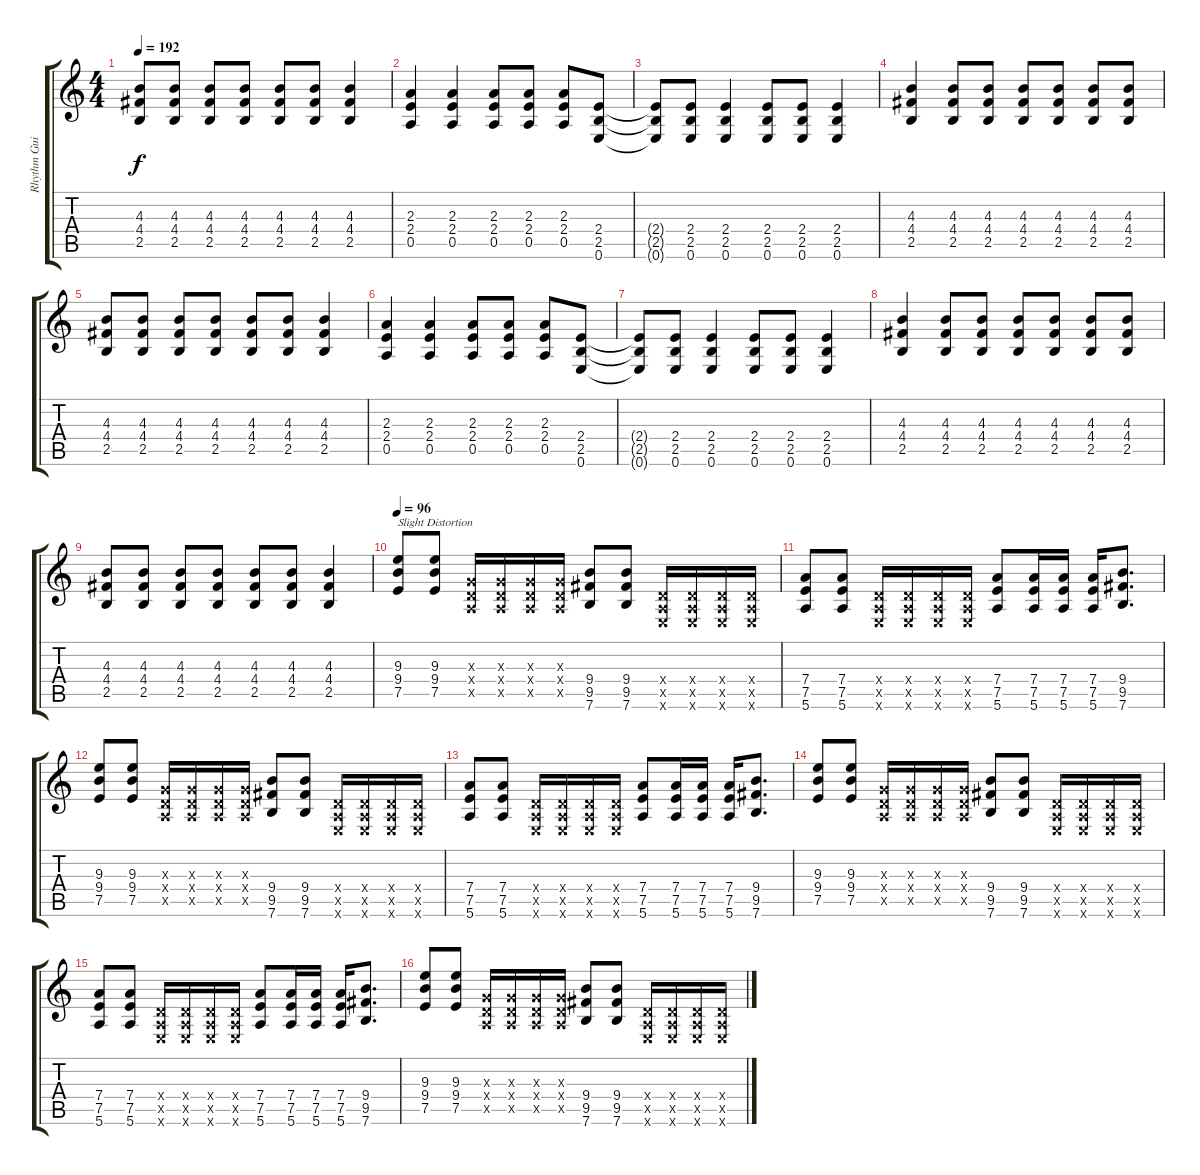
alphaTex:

\track ("Rhythm Guitar  " "Rhythm Gui") {instrument overdrivenguitar}
\staff {score tabs}
\tuning (E4 B3 G3 D3 A2 E2) {hide}
\ts (4 4)
\tempo 192
\clef g2
\ks c
(4.3 4.4 2.5).8{dy f} (4.3 4.4 2.5).8 (4.3 4.4 2.5).8 (4.3 4.4 2.5).8 (4.3 4.4 2.5).8 (4.3 4.4 2.5).8 (4.3 4.4 2.5).4 |
(2.3 2.4 0.5).4 (2.3 2.4 0.5).4 (2.3 2.4 0.5).8 (2.3 2.4 0.5).8 (2.3 2.4 0.5).8 (2.4 2.5 0.6).8 |
(2.4{t} 2.5{t} 0.6{t}).8 (2.4 2.5 0.6).8 (2.4 2.5 0.6).4 (2.4 2.5 0.6).8 (2.4 2.5 0.6).8 (2.4 2.5 0.6).4 |
(4.3 4.4 2.5).4 (4.3 4.4 2.5).8 (4.3 4.4 2.5).8 (4.3 4.4 2.5).8 (4.3 4.4 2.5).8 (4.3 4.4 2.5).8 (4.3 4.4 2.5).8 |
(4.3 4.4 2.5).8 (4.3 4.4 2.5).8 (4.3 4.4 2.5).8 (4.3 4.4 2.5).8 (4.3 4.4 2.5).8 (4.3 4.4 2.5).8 (4.3 4.4 2.5).4 |
(2.3 2.4 0.5).4 (2.3 2.4 0.5).4 (2.3 2.4 0.5).8 (2.3 2.4 0.5).8 (2.3 2.4 0.5).8 (2.4 2.5 0.6).8 |
(2.4{t} 2.5{t} 0.6{t}).8 (2.4 2.5 0.6).8 (2.4 2.5 0.6).4 (2.4 2.5 0.6).8 (2.4 2.5 0.6).8 (2.4 2.5 0.6).4 |
(4.3 4.4 2.5).4 (4.3 4.4 2.5).8 (4.3 4.4 2.5).8 (4.3 4.4 2.5).8 (4.3 4.4 2.5).8 (4.3 4.4 2.5).8 (4.3 4.4 2.5).8 |
(4.3 4.4 2.5).8 (4.3 4.4 2.5).8 (4.3 4.4 2.5).8 (4.3 4.4 2.5).8 (4.3 4.4 2.5).8 (4.3 4.4 2.5).8 (4.3 4.4 2.5).4 |
\tempo 96
(9.3 9.4 7.5).8{txt "Slight Distortion"} (9.3 9.4 7.5).8 (0.3{x} 0.4{x} 0.5{x}).16 (0.3{x} 0.4{x} 0.5{x}).16 (0.3{x} 0.4{x} 0.5{x}).16 (0.3{x} 0.4{x} 0.5{x}).16 (9.4 9.5 7.6).8 (9.4 9.5 7.6).8 (0.4{x} 0.5{x} 0.6{x}).16 (0.4{x} 0.5{x} 0.6{x}).16 (0.4{x} 0.5{x} 0.6{x}).16 (0.4{x} 0.5{x} 0.6{x}).16 |
(7.4 7.5 5.6).8 (7.4 7.5 5.6).8 (0.4{x} 0.5{x} 0.6{x}).16 (0.4{x} 0.5{x} 0.6{x}).16 (0.4{x} 0.5{x} 0.6{x}).16 (0.4{x} 0.5{x} 0.6{x}).16 (7.4 7.5 5.6).8 (7.4 7.5 5.6).16 (7.4 7.5 5.6).16 (7.4 7.5 5.6).16 (9.4 9.5 7.6).8{d} |
(9.3 9.4 7.5).8 (9.3 9.4 7.5).8 (0.3{x} 0.4{x} 0.5{x}).16 (0.3{x} 0.4{x} 0.5{x}).16 (0.3{x} 0.4{x} 0.5{x}).16 (0.3{x} 0.4{x} 0.5{x}).16 (9.4 9.5 7.6).8 (9.4 9.5 7.6).8 (0.4{x} 0.5{x} 0.6{x}).16 (0.4{x} 0.5{x} 0.6{x}).16 (0.4{x} 0.5{x} 0.6{x}).16 (0.4{x} 0.5{x} 0.6{x}).16 |
(7.4 7.5 5.6).8 (7.4 7.5 5.6).8 (0.4{x} 0.5{x} 0.6{x}).16 (0.4{x} 0.5{x} 0.6{x}).16 (0.4{x} 0.5{x} 0.6{x}).16 (0.4{x} 0.5{x} 0.6{x}).16 (7.4 7.5 5.6).8 (7.4 7.5 5.6).16 (7.4 7.5 5.6).16 (7.4 7.5 5.6).16 (9.4 9.5 7.6).8{d} |
(9.3 9.4 7.5).8 (9.3 9.4 7.5).8 (0.3{x} 0.4{x} 0.5{x}).16 (0.3{x} 0.4{x} 0.5{x}).16 (0.3{x} 0.4{x} 0.5{x}).16 (0.3{x} 0.4{x} 0.5{x}).16 (9.4 9.5 7.6).8 (9.4 9.5 7.6).8 (0.4{x} 0.5{x} 0.6{x}).16 (0.4{x} 0.5{x} 0.6{x}).16 (0.4{x} 0.5{x} 0.6{x}).16 (0.4{x} 0.5{x} 0.6{x}).16 |
(7.4 7.5 5.6).8 (7.4 7.5 5.6).8 (0.4{x} 0.5{x} 0.6{x}).16 (0.4{x} 0.5{x} 0.6{x}).16 (0.4{x} 0.5{x} 0.6{x}).16 (0.4{x} 0.5{x} 0.6{x}).16 (7.4 7.5 5.6).8 (7.4 7.5 5.6).16 (7.4 7.5 5.6).16 (7.4 7.5 5.6).16 (9.4 9.5 7.6).8{d} |
(9.3 9.4 7.5).8 (9.3 9.4 7.5).8 (0.3{x} 0.4{x} 0.5{x}).16 (0.3{x} 0.4{x} 0.5{x}).16 (0.3{x} 0.4{x} 0.5{x}).16 (0.3{x} 0.4{x} 0.5{x}).16 (9.4 9.5 7.6).8 (9.4 9.5 7.6).8 (0.4{x} 0.5{x} 0.6{x}).16 (0.4{x} 0.5{x} 0.6{x}).16 (0.4{x} 0.5{x} 0.6{x}).16 (0.4{x} 0.5{x} 0.6{x}).16
